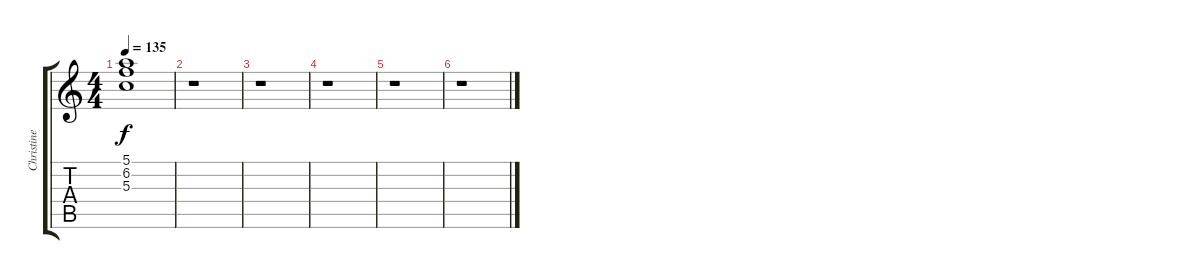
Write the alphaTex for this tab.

\track ("Christine (KeybHigh)" "Christine ") {instrument stringensemble2}
\staff {score tabs}
\tuning (E5 B4 G4 D4 A3 E3) {hide}
\ts (4 4)
\tempo 135
\clef g2
\ks c
(5.1{t} 6.2{t} 5.3{t}).1{dy f} |
r.1 |
r.1 |
r.1 |
r.1 |
r.1
